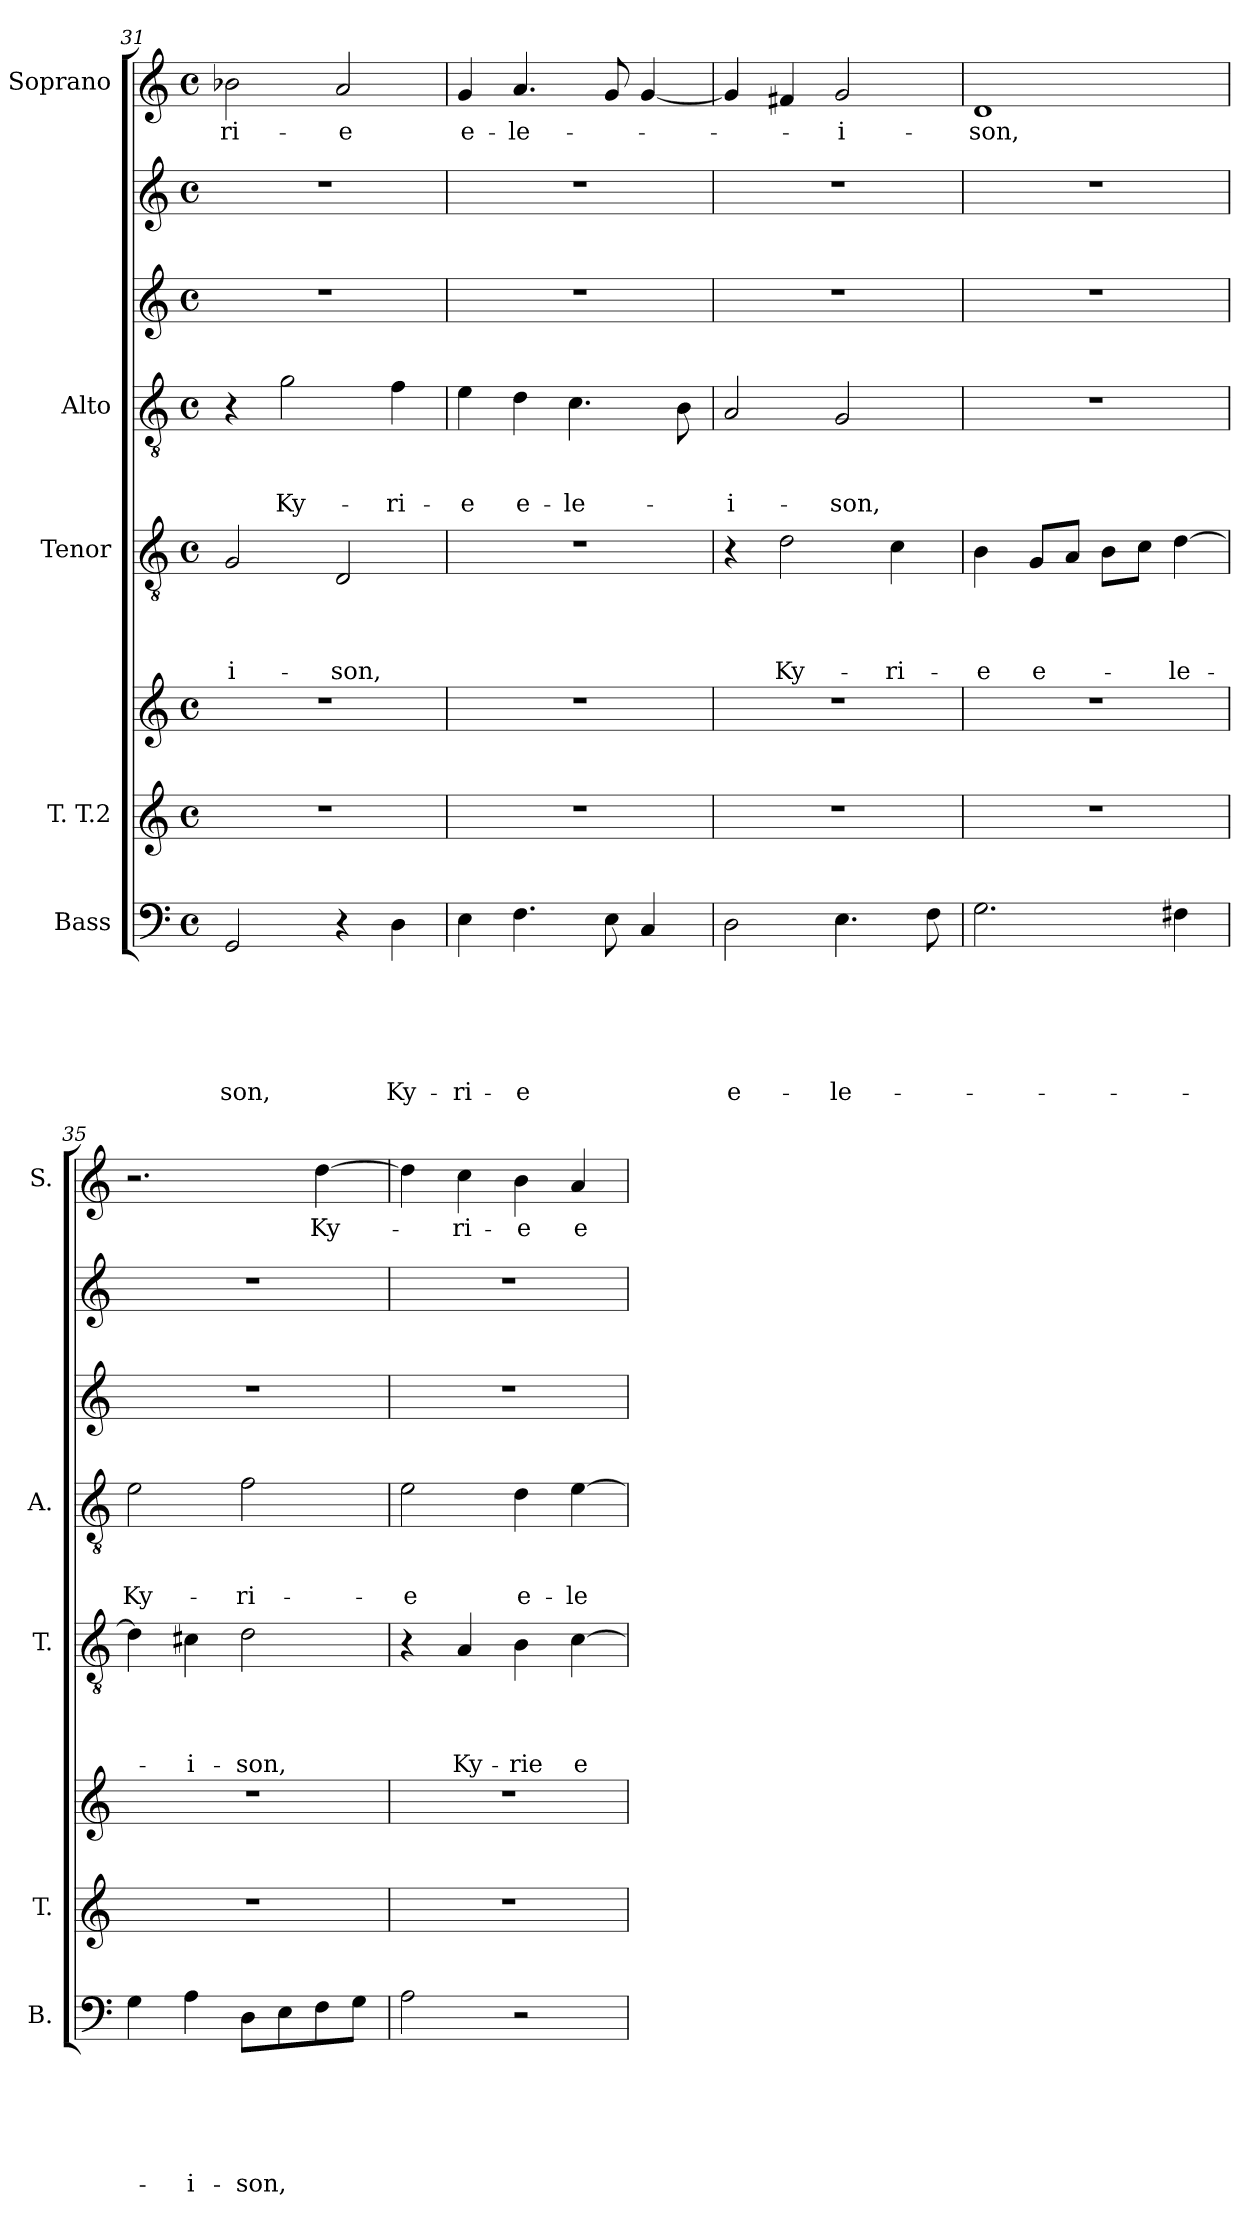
**kern	**text	**text	**text	**text	**text	**text	**kern	**kern	**kern	**text	**text	**text	**text	**kern	**text	**text	**text	**kern	**kern	**kern	**text
*part7	*part7	*part7	*part7	*part7	*part7	*part7	*part6	*part6	*part5	*part5	*part5	*part5	*part5	*part4	*part4	*part4	*part4	*part3	*part2	*part1	*part1
*staff8	*staff8	*staff8	*staff8	*staff8	*staff8	*staff8	*staff7	*staff6	*staff5	*staff5	*staff5	*staff5	*staff5	*staff4	*staff4	*staff4	*staff4	*staff3	*staff2	*staff1	*staff1
*I"Bass	*	*	*	*	*	*	*I"T. T.2	*	*I"Tenor	*	*	*	*	*I"Alto	*	*	*	*	*	*I"Soprano	*
*I'B.	*	*	*	*	*	*	*I'T.	*	*I'T.	*	*	*	*	*I'A.	*	*	*	*	*	*I'S.	*
*clefF4	*	*	*	*	*	*	*clefG2	*clefG2	*clefGv2	*	*	*	*	*clefGv2	*	*	*	*clefG2	*clefG2	*clefG2	*
*k[]	*	*	*	*	*	*	*k[]	*k[]	*k[]	*	*	*	*	*k[]	*	*	*	*k[]	*k[]	*k[]	*
*C:	*	*	*	*	*	*	*C:	*C:	*C:	*	*	*	*	*C:	*	*	*	*C:	*C:	*C:	*
*M4/4	*	*	*	*	*	*	*M4/4	*M4/4	*M4/4	*	*	*	*	*M4/4	*	*	*	*M4/4	*M4/4	*M4/4	*
*met(c)	*	*	*	*	*	*	*met(c)	*met(c)	*met(c)	*	*	*	*	*met(c)	*	*	*	*met(c)	*met(c)	*met(c)	*
=31	=31	=31	=31	=31	=31	=31	=31	=31	=31	=31	=31	=31	=31	=31	=31	=31	=31	=31	=31	=31	=31
!	!	!	!	!	!	!LO:LY:b	!	!	!	!	!	!	!LO:LY:b	!	!	!	!	!	!	!	!LO:LY:b
2GG/	.	.	.	.	.	-son,	1r	1r	2G/	.	.	.	-i-	4r	.	.	.	1r	1r	2b-X\	-ri-
!	!	!	!	!	!	!	!	!	!	!	!	!	!	!	!	!	!LO:LY:b	!	!	!	!
.	.	.	.	.	.	.	.	.	.	.	.	.	.	2g\	.	.	Ky-	.	.	.	.
!	!	!	!	!	!	!	!	!	!	!	!	!	!LO:LY:b	!	!	!	!	!	!	!	!LO:LY:b
4r	.	.	.	.	.	.	.	.	2D/	.	.	.	-son,	.	.	.	.	.	.	2a/	-e
!	!	!	!	!	!	!LO:LY:b	!	!	!	!	!	!	!	!	!	!	!LO:LY:b	!	!	!	!
4D\	.	.	.	.	.	Ky-	.	.	.	.	.	.	.	4f\	.	.	-ri-	.	.	.	.
=32	=32	=32	=32	=32	=32	=32	=32	=32	=32	=32	=32	=32	=32	=32	=32	=32	=32	=32	=32	=32	=32
!	!	!	!	!	!	!LO:LY:b	!	!	!	!	!	!	!	!	!	!	!LO:LY:b	!	!	!	!LO:LY:b
4E\	.	.	.	.	.	-ri-	1r	1r	1r	.	.	.	.	4e\	.	.	-e	1r	1r	4g/	e-
!	!	!	!	!	!	!LO:LY:b	!	!	!	!	!	!	!	!	!	!	!LO:LY:b	!	!	!	!LO:LY:b
4.F\	.	.	.	.	.	-e	.	.	.	.	.	.	.	4d\	.	.	e-	.	.	4.a/	-le-
!	!	!	!	!	!	!	!	!	!	!	!	!	!	!	!	!	!LO:LY:b	!	!	!	!
.	.	.	.	.	.	.	.	.	.	.	.	.	.	4.c\	.	.	-le-	.	.	.	.
8E\	.	.	.	.	.	.	.	.	.	.	.	.	.	.	.	.	.	.	.	8g/	.
4C/	.	.	.	.	.	.	.	.	.	.	.	.	.	.	.	.	.	.	.	[<4g/	.
.	.	.	.	.	.	.	.	.	.	.	.	.	.	8B\	.	.	.	.	.	.	.
!!LO:LB:g=z
=33	=33	=33	=33	=33	=33	=33	=33	=33	=33	=33	=33	=33	=33	=33	=33	=33	=33	=33	=33	=33	=33
!	!	!	!	!	!	!LO:LY:b	!	!	!	!	!	!	!	!	!	!	!LO:LY:b	!	!	!	!
2D\	.	.	.	.	.	e-	1r	1r	4r	.	.	.	.	2A/	.	.	-i-	1r	1r	4g/]	.
!	!	!	!	!	!	!	!	!	!	!	!	!	!LO:LY:b	!	!	!	!	!	!	!	!
.	.	.	.	.	.	.	.	.	2d\	.	.	.	Ky-	.	.	.	.	.	.	4f#X/	.
!	!	!	!	!	!	!LO:LY:b	!	!	!	!	!	!	!	!	!	!	!LO:LY:b	!	!	!	!LO:LY:b
4.E\	.	.	.	.	.	-le-	.	.	.	.	.	.	.	2G/	.	.	-son,	.	.	2g/	-i-
!	!	!	!	!	!	!	!	!	!	!	!	!	!LO:LY:b	!	!	!	!	!	!	!	!
.	.	.	.	.	.	.	.	.	4c\	.	.	.	-ri-	.	.	.	.	.	.	.	.
8F\	.	.	.	.	.	.	.	.	.	.	.	.	.	.	.	.	.	.	.	.	.
=34	=34	=34	=34	=34	=34	=34	=34	=34	=34	=34	=34	=34	=34	=34	=34	=34	=34	=34	=34	=34	=34
!	!	!	!	!	!	!	!	!	!	!	!	!	!LO:LY:b	!	!	!	!	!	!	!	!LO:LY:b
2.G\	.	.	.	.	.	.	1r	1r	4B\	.	.	.	-e	1r	.	.	.	1r	1r	1d	-son,
!	!	!	!	!	!	!	!	!	!	!	!	!	!LO:LY:b	!	!	!	!	!	!	!	!
.	.	.	.	.	.	.	.	.	8G/L	.	.	.	e-	.	.	.	.	.	.	.	.
.	.	.	.	.	.	.	.	.	8A/J	.	.	.	.	.	.	.	.	.	.	.	.
.	.	.	.	.	.	.	.	.	8B\L	.	.	.	.	.	.	.	.	.	.	.	.
.	.	.	.	.	.	.	.	.	8c\J	.	.	.	.	.	.	.	.	.	.	.	.
!	!	!	!	!	!	!	!	!	!	!	!	!	!LO:LY:b	!	!	!	!	!	!	!	!
4F#X\	.	.	.	.	.	.	.	.	[>4d\	.	.	.	-le-	.	.	.	.	.	.	.	.
=35	=35	=35	=35	=35	=35	=35	=35	=35	=35	=35	=35	=35	=35	=35	=35	=35	=35	=35	=35	=35	=35
!	!	!	!	!	!	!	!	!	!	!	!	!	!	!	!	!	!LO:LY:b	!	!	!	!
4G\	.	.	.	.	.	.	1r	1r	4d\]	.	.	.	.	2e\	.	.	Ky-	1r	1r	2.r	.
!	!	!	!	!	!	!LO:LY:b	!	!	!	!	!	!	!LO:LY:b	!	!	!	!	!	!	!	!
4A\	.	.	.	.	.	-i-	.	.	4c#X\	.	.	.	-i-	.	.	.	.	.	.	.	.
!	!	!	!	!	!	!LO:LY:b	!	!	!	!	!	!	!LO:LY:b	!	!	!	!LO:LY:b	!	!	!	!
8D\L	.	.	.	.	.	-son,	.	.	2d\	.	.	.	-son,	2f\	.	.	-ri-	.	.	.	.
8E\	.	.	.	.	.	.	.	.	.	.	.	.	.	.	.	.	.	.	.	.	.
!	!	!	!	!	!	!	!	!	!	!	!	!	!	!	!	!	!	!	!	!	!LO:LY:b
8F\	.	.	.	.	.	.	.	.	.	.	.	.	.	.	.	.	.	.	.	[>4dd\	Ky-
8G\J	.	.	.	.	.	.	.	.	.	.	.	.	.	.	.	.	.	.	.	.	.
=36	=36	=36	=36	=36	=36	=36	=36	=36	=36	=36	=36	=36	=36	=36	=36	=36	=36	=36	=36	=36	=36
!	!	!	!	!	!	!	!	!	!	!	!	!	!	!	!	!	!LO:LY:b	!	!	!	!
2A\	.	.	.	.	.	.	1r	1r	4r	.	.	.	.	2e\	.	.	-e	1r	1r	4dd\]	.
!	!	!	!	!	!	!	!	!	!	!	!	!	!LO:LY:b	!	!	!	!	!	!	!	!LO:LY:b
.	.	.	.	.	.	.	.	.	4A/	.	.	.	Ky-	.	.	.	.	.	.	4cc\	-ri-
!	!	!	!	!	!	!	!	!	!	!	!	!	!LO:LY:b	!	!	!	!LO:LY:b	!	!	!	!LO:LY:b
2r	.	.	.	.	.	.	.	.	4B\	.	.	.	-rie	4d\	.	.	e-	.	.	4b\	-e
!	!	!	!	!	!	!	!	!	!	!	!	!	!LO:LY:b	!	!	!	!LO:LY:b	!	!	!	!LO:LY:b
.	.	.	.	.	.	.	.	.	[>4c\	.	.	.	e-	[>4e\	.	.	-le-	.	.	4a/	e-
=	=	=	=	=	=	=	=	=	=	=	=	=	=	=	=	=	=	=	=	=	=
*-	*-	*-	*-	*-	*-	*-	*-	*-	*-	*-	*-	*-	*-	*-	*-	*-	*-	*-	*-	*-	*-
